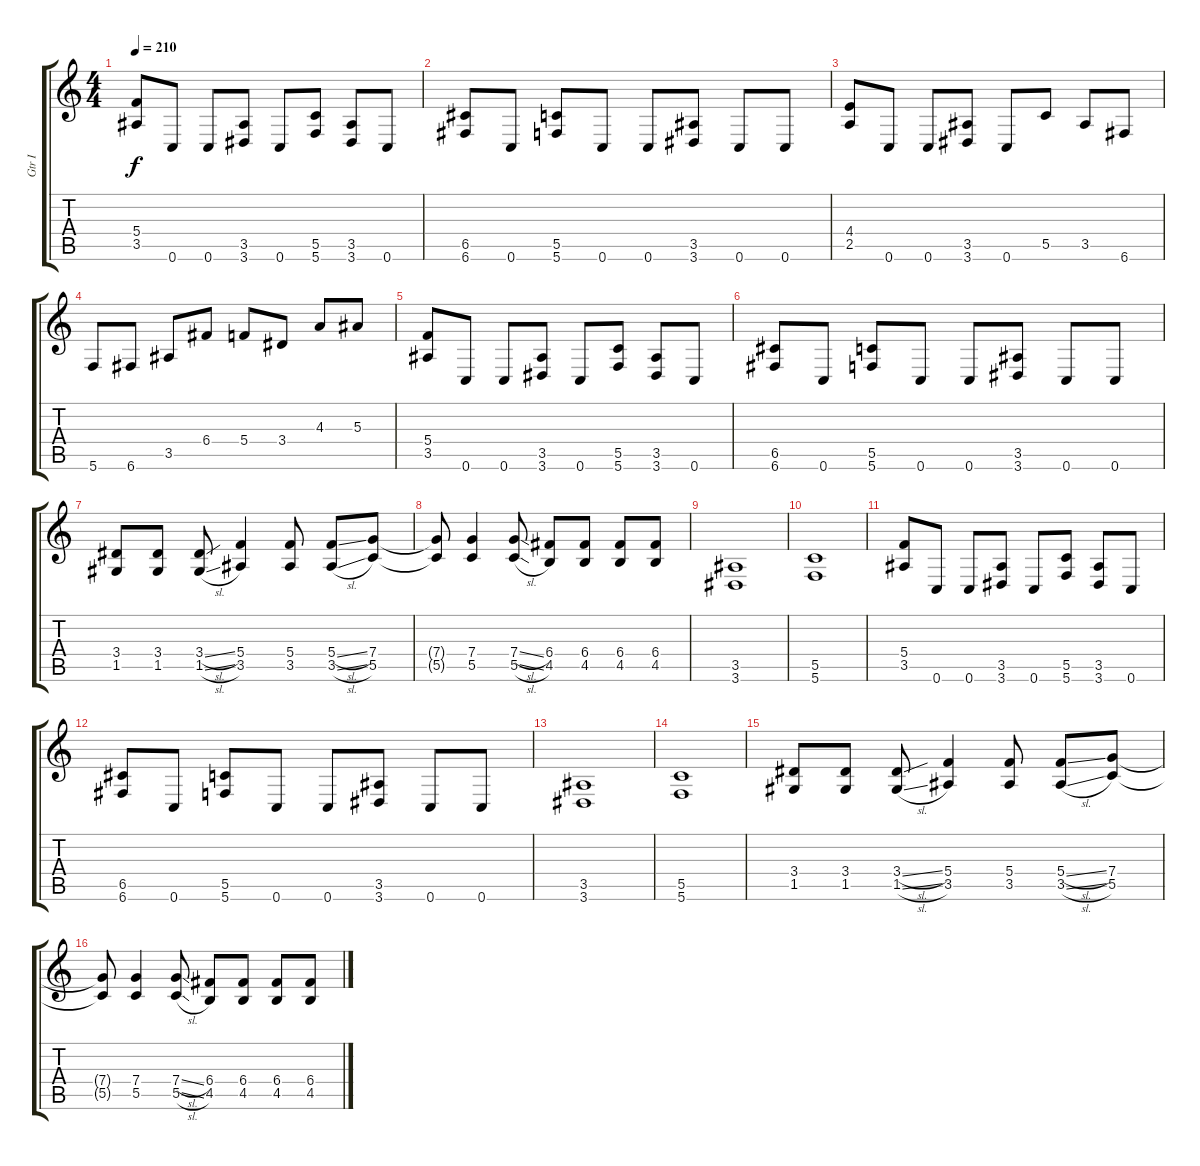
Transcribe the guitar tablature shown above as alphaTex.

\track ("Gtr I" "Gtr I") {instrument distortionguitar}
\staff {score tabs}
\tuning (D4 A3 F3 C3 G2 C2) {hide}
\ts (4 4)
\tempo 210
\clef g2
\ks c
(5.4 3.5).8{dy f} 0.6.8 0.6.8 (3.5 3.6).8 0.6.8 (5.5 5.6).8 (3.5 3.6).8 0.6.8 |
(6.5 6.6).8 0.6.8 (5.5 5.6).8 0.6.8 0.6.8 (3.5 3.6).8 0.6.8 0.6.8 |
(4.4 2.5).8 0.6.8 0.6.8 (3.5 3.6).8 0.6.8 5.5.8 3.5.8 6.6.8 |
5.6.8 6.6.8 3.5.8 6.4.8 5.4.8 3.4.8 4.3.8 5.3.8 |
(5.4 3.5).8 0.6.8 0.6.8 (3.5 3.6).8 0.6.8 (5.5 5.6).8 (3.5 3.6).8 0.6.8 |
(6.5 6.6).8 0.6.8 (5.5 5.6).8 0.6.8 0.6.8 (3.5 3.6).8 0.6.8 0.6.8 |
(3.4 1.5).8 (3.4 1.5).8 (3.4{sl} 1.5{sl}).8 (5.4 3.5).4 (5.4 3.5).8 (5.4{sl} 3.5{sl}).8 (7.4 5.5).8 |
(7.4{t} 5.5{t}).8 (7.4 5.5).4 (7.4{sl} 5.5{sl}).8 (6.4 4.5).8 (6.4 4.5).8 (6.4 4.5).8 (6.4 4.5).8 |
(3.5 3.6).1 |
(5.5 5.6).1 |
(5.4 3.5).8 0.6.8 0.6.8 (3.5 3.6).8 0.6.8 (5.5 5.6).8 (3.5 3.6).8 0.6.8 |
(6.5 6.6).8 0.6.8 (5.5 5.6).8 0.6.8 0.6.8 (3.5 3.6).8 0.6.8 0.6.8 |
(3.5 3.6).1 |
(5.5 5.6).1 |
(3.4 1.5).8 (3.4 1.5).8 (3.4{sl} 1.5{sl}).8 (5.4 3.5).4 (5.4 3.5).8 (5.4{sl} 3.5{sl}).8 (7.4 5.5).8 |
(7.4{t} 5.5{t}).8 (7.4 5.5).4 (7.4{sl} 5.5{sl}).8 (6.4 4.5).8 (6.4 4.5).8 (6.4 4.5).8 (6.4 4.5).8
